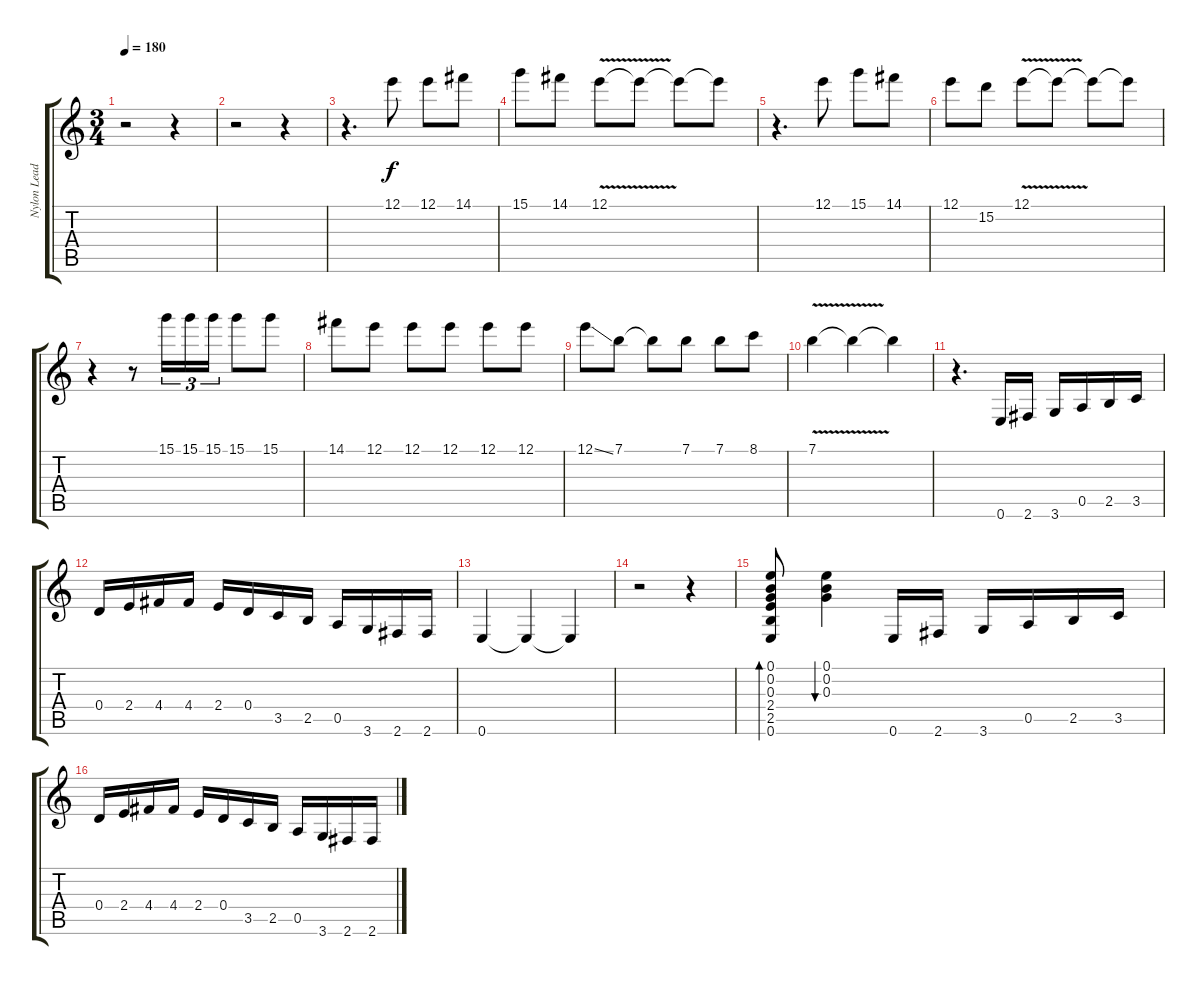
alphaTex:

\track ("Nylon Lead" "Nylon Lead") {instrument acousticguitarnylon}
\staff {score tabs}
\tuning (E4 B3 G3 D3 A2 E2) {hide}
\ts (3 4)
\tempo 180
\clef g2
\ks c
r.2{dy f} r.4 |
r.2 r.4 |
r.4{d} 12.1.8 12.1.8 14.1.8 |
15.1.8 14.1.8 12.1{v}.8 12.1{t}.8 12.1{t}.8 12.1{t}.8 |
r.4{d} 12.1.8 15.1.8 14.1.8 |
12.1.8 15.2.8 12.1{v}.8 12.1{t}.8 12.1{t}.8 12.1{t}.8 |
r.4 r.8 15.1.16{tu (3 2)} 15.1.16{tu (3 2)} 15.1.16{tu (3 2)} 15.1.8 15.1.8 |
14.1.8 12.1.8 12.1.8 12.1.8 12.1.8 12.1.8 |
12.1{ss}.8 7.1.8 7.1{t}.8 7.1.8 7.1.8 8.1.8 |
7.1{v}.4 7.1{t}.4 7.1{t}.4 |
r.4{d} 0.6.16 2.6.16 3.6.16 0.5.16 2.5.16 3.5.16 |
0.4.16 2.4.16 4.4.16 4.4.16 2.4.16 0.4.16 3.5.16 2.5.16 0.5.16 3.6.16 2.6.16 2.6.16 |
0.6.4 0.6{t}.4 0.6{t}.4 |
r.2 r.4 |
(0.1 0.2 0.3 2.4 2.5 0.6).8{bd 120} (0.1 0.2 0.3).4{bu 240} 0.6.16 2.6.16 3.6.16 0.5.16 2.5.16 3.5.16 |
0.4.16 2.4.16 4.4.16 4.4.16 2.4.16 0.4.16 3.5.16 2.5.16 0.5.16 3.6.16 2.6.16 2.6.16
